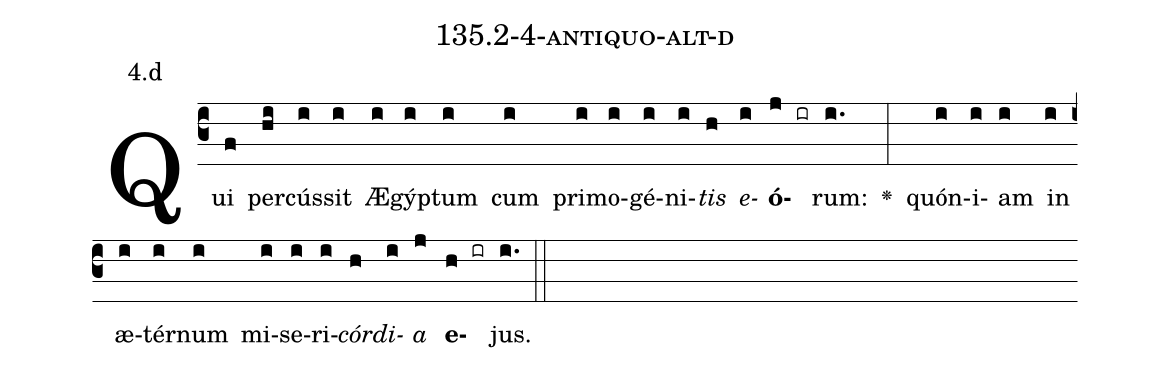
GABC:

name: 135.2-4-antiquo-alt-d;
annotation: 4.d;
%%
(c3)Qui(f) per(hi)cús(i)sit(i) Æ(i)gýp(i)tum(i) cum(i) pri(i)mo(i)gé(i)ni(i)<i>tis</i>(h) <i>e</i>(i)<b>ó</b>(j ir)rum:(i.) <v>\greheightstar</v>(:) quón(i)i(i)am(i) in(i) æ(i)tér(i)num(i) mi(i)se(i)ri(i)<i>cór</i>(h)<i>di</i>(i)<i>a</i>(j) <b>e</b>(h ir)jus.(i.) (::)


%E(i) u(h) o(i) u(j) a(h) e.(i.) (::)
